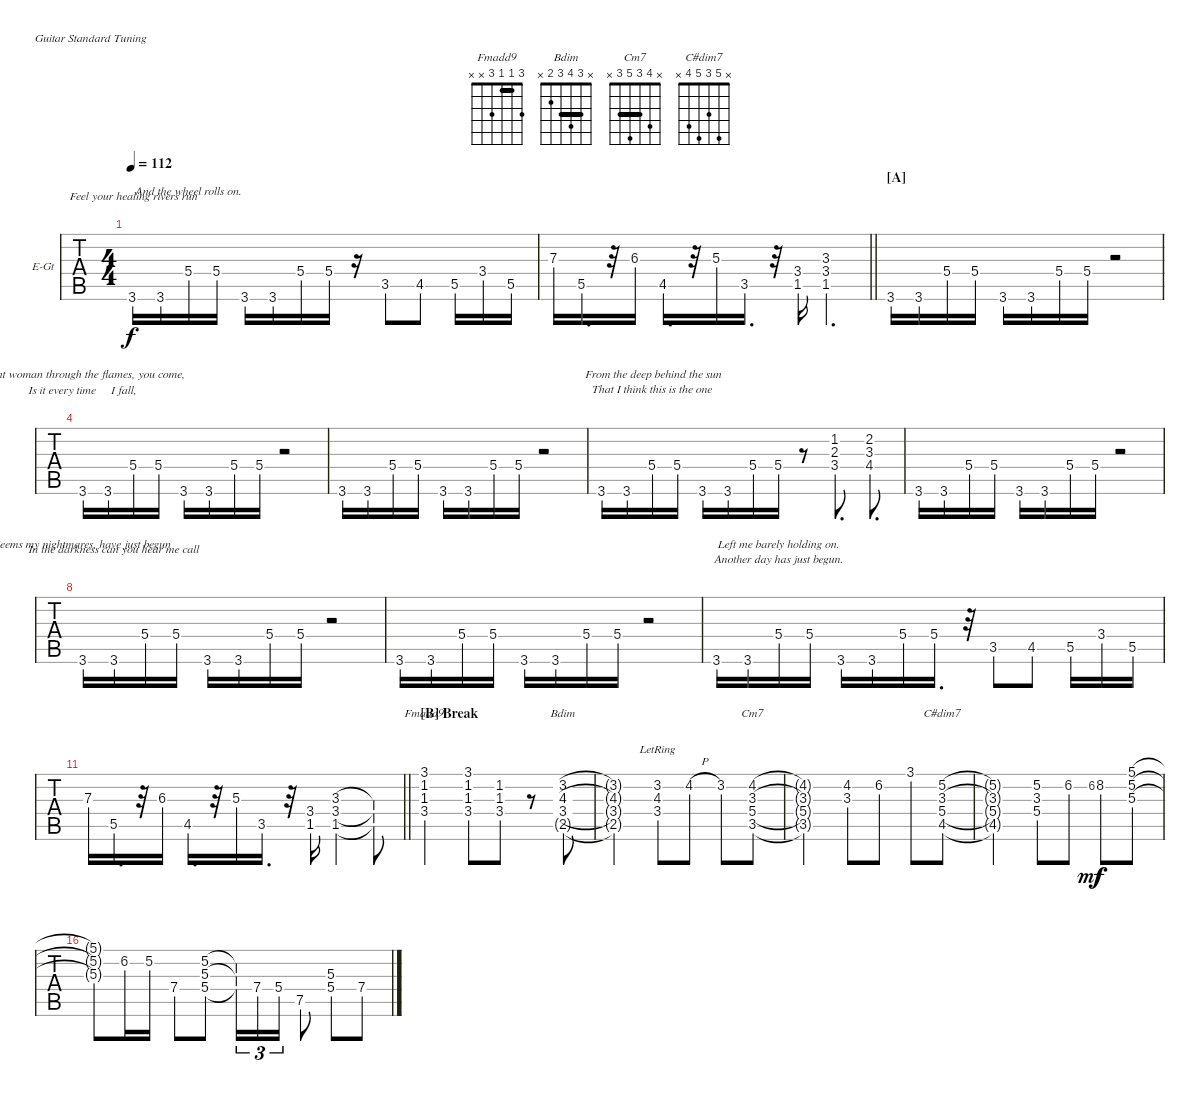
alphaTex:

\bracketExtendMode nobrackets
\firstSystemTrackNameOrientation horizontal
\otherSystemsTrackNameOrientation horizontal
\defaultBarNumberDisplay FirstOfSystem
\track ("Guitar 1" "E-Gt") {instrument distortionguitar}
\staff {tabs}
\tuning (E4 B3 G3 D3 A2 E2)
\chord ("Fmadd9" 3 1 1 3 x x) {showfingering false barre 1}
\chord ("Bdim" x 3 4 3 2 x) {showfingering false barre 3}
\chord ("Cm7" x 4 3 5 3 x) {showfingering false barre 3}
\chord ("C#dim7" x 5 3 5 4 x) {showfingering false}
\ts (4 4)
\scale
0.463573
\tempo 112
\accidentals auto
\clef g2
\ottava regular
\simile none
\ks c
3.6.16{lyrics (0 "") lyrics (1 " Feel your healing rivers run") lyrics (2 "") lyrics (3 "") lyrics (4 "") dy f} 3.6.16{lyrics (0 "") lyrics (1 "") lyrics (2 "") lyrics (3 "") lyrics (4 "")} 5.4.16{lyrics (0 "And the wheel rolls on.      ") lyrics (1 "") lyrics (2 "") lyrics (3 "") lyrics (4 "")} 5.4.16{lyrics (0 "") lyrics (1 "") lyrics (2 "") lyrics (3 "") lyrics (4 "")} 3.6.16{lyrics (0 "") lyrics (1 "") lyrics (2 "") lyrics (3 "") lyrics (4 "")} 3.6.16{lyrics (0 "") lyrics (1 "") lyrics (2 "") lyrics (3 "") lyrics (4 "")} 5.4.16{lyrics (0 "") lyrics (1 "") lyrics (2 "") lyrics (3 "") lyrics (4 "")} 5.4.16{lyrics (0 "") lyrics (1 "") lyrics (2 "") lyrics (3 "") lyrics (4 "")} r.16{lyrics (0 "") lyrics (1 "") lyrics (2 "") lyrics (3 "") lyrics (4 "")} 3.5.8{lyrics (0 "") lyrics (1 "") lyrics (2 "") lyrics (3 "") lyrics (4 "")} 4.5.8{lyrics (0 "") lyrics (1 "") lyrics (2 "") lyrics (3 "") lyrics (4 "")} 5.5.16{lyrics (0 "") lyrics (1 "") lyrics (2 "") lyrics (3 "") lyrics (4 "")} 3.4.16{lyrics (0 "") lyrics (1 "") lyrics (2 "") lyrics (3 "") lyrics (4 "")} 5.5.16{lyrics (0 "") lyrics (1 "") lyrics (2 "") lyrics (3 "") lyrics (4 "")} |
\scale
0.282051
\barLineRight lightlight
7.3.16{lyrics (0 "") lyrics (1 "") lyrics (2 "") lyrics (3 "") lyrics (4 "")} 5.5.16{d lyrics (0 "") lyrics (1 "") lyrics (2 "") lyrics (3 "") lyrics (4 "")} r.32 6.3.16{lyrics (0 "") lyrics (1 "") lyrics (2 "") lyrics (3 "") lyrics (4 "")} 4.5.16{d lyrics (0 "") lyrics (1 "") lyrics (2 "") lyrics (3 "") lyrics (4 "")} r.32 5.3.16{lyrics (0 "") lyrics (1 "") lyrics (2 "") lyrics (3 "") lyrics (4 "")} 3.5.16{d lyrics (0 "") lyrics (1 "") lyrics (2 "") lyrics (3 "") lyrics (4 "")} r.32 (1.5 3.4).16{lyrics (0 "") lyrics (1 "") lyrics (2 "") lyrics (3 "") lyrics (4 "")} (3.4 1.5 3.3).4{d lyrics (0 "") lyrics (1 "") lyrics (2 "") lyrics (3 "") lyrics (4 "")} |
\section ("A" "")
3.6.16{lyrics (0 "") lyrics (1 "") lyrics (2 "") lyrics (3 "") lyrics (4 "")} 3.6.16{lyrics (0 "") lyrics (1 "") lyrics (2 "") lyrics (3 "") lyrics (4 "")} 5.4.16{lyrics (0 "") lyrics (1 "") lyrics (2 "") lyrics (3 "") lyrics (4 "")} 5.4.16{lyrics (0 "") lyrics (1 "") lyrics (2 "") lyrics (3 "") lyrics (4 "")} 3.6.16{lyrics (0 "") lyrics (1 "") lyrics (2 "") lyrics (3 "") lyrics (4 "")} 3.6.16{lyrics (0 "") lyrics (1 "") lyrics (2 "") lyrics (3 "") lyrics (4 "")} 5.4.16{lyrics (0 "") lyrics (1 "") lyrics (2 "") lyrics (3 "") lyrics (4 "")} 5.4.16{lyrics (0 "") lyrics (1 "") lyrics (2 "") lyrics (3 "") lyrics (4 "")} r.2 |
3.6.16{lyrics (0 "Silent woman through the flames, you come,") lyrics (1 "Is it every time     I fall, ") lyrics (2 "") lyrics (3 "") lyrics (4 "")} 3.6.16{lyrics (0 "") lyrics (1 "") lyrics (2 "") lyrics (3 "") lyrics (4 "")} 5.4.16{lyrics (0 "") lyrics (1 "") lyrics (2 "") lyrics (3 "") lyrics (4 "")} 5.4.16{lyrics (0 "") lyrics (1 "") lyrics (2 "") lyrics (3 "") lyrics (4 "")} 3.6.16{lyrics (0 "") lyrics (1 "") lyrics (2 "") lyrics (3 "") lyrics (4 "")} 3.6.16{lyrics (0 "") lyrics (1 "") lyrics (2 "") lyrics (3 "") lyrics (4 "")} 5.4.16{lyrics (0 "") lyrics (1 "") lyrics (2 "") lyrics (3 "") lyrics (4 "")} 5.4.16{lyrics (0 "") lyrics (1 "") lyrics (2 "") lyrics (3 "") lyrics (4 "")} r.2 |
3.6.16{lyrics (0 "") lyrics (1 "") lyrics (2 "") lyrics (3 "") lyrics (4 "")} 3.6.16{lyrics (0 "") lyrics (1 "") lyrics (2 "") lyrics (3 "") lyrics (4 "")} 5.4.16{lyrics (0 "") lyrics (1 "") lyrics (2 "") lyrics (3 "") lyrics (4 "")} 5.4.16{lyrics (0 "") lyrics (1 "") lyrics (2 "") lyrics (3 "") lyrics (4 "")} 3.6.16{lyrics (0 "") lyrics (1 "") lyrics (2 "") lyrics (3 "") lyrics (4 "")} 3.6.16{lyrics (0 "") lyrics (1 "") lyrics (2 "") lyrics (3 "") lyrics (4 "")} 5.4.16{lyrics (0 "") lyrics (1 "") lyrics (2 "") lyrics (3 "") lyrics (4 "")} 5.4.16{lyrics (0 "") lyrics (1 "") lyrics (2 "") lyrics (3 "") lyrics (4 "")} r.2 |
3.6.16{lyrics (0 "") lyrics (1 "") lyrics (2 "") lyrics (3 "") lyrics (4 "")} 3.6.16{lyrics (0 "") lyrics (1 "") lyrics (2 "") lyrics (3 "") lyrics (4 "")} 5.4.16{lyrics (0 " From the deep behind the sun") lyrics (1 "That I think this is the one") lyrics (2 "") lyrics (3 "") lyrics (4 "")} 5.4.16{lyrics (0 "") lyrics (1 "") lyrics (2 "") lyrics (3 "") lyrics (4 "")} 3.6.16{lyrics (0 "") lyrics (1 "") lyrics (2 "") lyrics (3 "") lyrics (4 "")} 3.6.16{lyrics (0 "") lyrics (1 "") lyrics (2 "") lyrics (3 "") lyrics (4 "")} 5.4.16{lyrics (0 "") lyrics (1 "") lyrics (2 "") lyrics (3 "") lyrics (4 "")} 5.4.16{lyrics (0 "") lyrics (1 "") lyrics (2 "") lyrics (3 "") lyrics (4 "")} r.8 (1.2 2.3 3.4).8{d lyrics (0 "") lyrics (1 "") lyrics (2 "") lyrics (3 "") lyrics (4 "")} (2.2 3.3 4.4).8{d lyrics (0 "") lyrics (1 "") lyrics (2 "") lyrics (3 "") lyrics (4 "")} |
3.6.16{lyrics (0 "") lyrics (1 "") lyrics (2 "") lyrics (3 "") lyrics (4 "")} 3.6.16{lyrics (0 "") lyrics (1 "") lyrics (2 "") lyrics (3 "") lyrics (4 "")} 5.4.16{lyrics (0 "") lyrics (1 "") lyrics (2 "") lyrics (3 "") lyrics (4 "")} 5.4.16{lyrics (0 "") lyrics (1 "") lyrics (2 "") lyrics (3 "") lyrics (4 "")} 3.6.16{lyrics (0 "") lyrics (1 "") lyrics (2 "") lyrics (3 "") lyrics (4 "")} 3.6.16{lyrics (0 "") lyrics (1 "") lyrics (2 "") lyrics (3 "") lyrics (4 "")} 5.4.16{lyrics (0 "") lyrics (1 "") lyrics (2 "") lyrics (3 "") lyrics (4 "")} 5.4.16{lyrics (0 "") lyrics (1 "") lyrics (2 "") lyrics (3 "") lyrics (4 "")} r.2 |
3.6.16{lyrics (0 "Seems my nightmares, have just begun") lyrics (1 "") lyrics (2 "") lyrics (3 "") lyrics (4 "")} 3.6.16{lyrics (0 "") lyrics (1 "In the darkness can you hear me call") lyrics (2 "") lyrics (3 "") lyrics (4 "")} 5.4.16{lyrics (0 "") lyrics (1 "") lyrics (2 "") lyrics (3 "") lyrics (4 "")} 5.4.16{lyrics (0 "") lyrics (1 "") lyrics (2 "") lyrics (3 "") lyrics (4 "")} 3.6.16{lyrics (0 "") lyrics (1 "") lyrics (2 "") lyrics (3 "") lyrics (4 "")} 3.6.16{lyrics (0 "") lyrics (1 "") lyrics (2 "") lyrics (3 "") lyrics (4 "")} 5.4.16{lyrics (0 "") lyrics (1 "") lyrics (2 "") lyrics (3 "") lyrics (4 "")} 5.4.16{lyrics (0 "") lyrics (1 "") lyrics (2 "") lyrics (3 "") lyrics (4 "")} r.2 |
3.6.16{lyrics (0 "") lyrics (1 "") lyrics (2 "") lyrics (3 "") lyrics (4 "")} 3.6.16{lyrics (0 "") lyrics (1 "") lyrics (2 "") lyrics (3 "") lyrics (4 "")} 5.4.16{lyrics (0 "") lyrics (1 "") lyrics (2 "") lyrics (3 "") lyrics (4 "")} 5.4.16{lyrics (0 "") lyrics (1 "") lyrics (2 "") lyrics (3 "") lyrics (4 "")} 3.6.16{lyrics (0 "") lyrics (1 "") lyrics (2 "") lyrics (3 "") lyrics (4 "")} 3.6.16{lyrics (0 "") lyrics (1 "") lyrics (2 "") lyrics (3 "") lyrics (4 "")} 5.4.16{lyrics (0 "") lyrics (1 "") lyrics (2 "") lyrics (3 "") lyrics (4 "")} 5.4.16{lyrics (0 "") lyrics (1 "") lyrics (2 "") lyrics (3 "") lyrics (4 "")} r.2 |
3.6.16{lyrics (0 "") lyrics (1 "") lyrics (2 "") lyrics (3 "") lyrics (4 "")} 3.6.16{lyrics (0 "") lyrics (1 "") lyrics (2 "") lyrics (3 "") lyrics (4 "")} 5.4.16{lyrics (0 "Left me barely holding on.") lyrics (1 "Another day has just begun.") lyrics (2 "") lyrics (3 "") lyrics (4 "")} 5.4.16{lyrics (0 "") lyrics (1 "") lyrics (2 "") lyrics (3 "") lyrics (4 "")} 3.6.16{lyrics (0 "") lyrics (1 "") lyrics (2 "") lyrics (3 "") lyrics (4 "")} 3.6.16{lyrics (0 "") lyrics (1 "") lyrics (2 "") lyrics (3 "") lyrics (4 "")} 5.4.16{lyrics (0 "") lyrics (1 "") lyrics (2 "") lyrics (3 "") lyrics (4 "")} 5.4.16{d lyrics (0 "") lyrics (1 "") lyrics (2 "") lyrics (3 "") lyrics (4 "")} r.32 3.5.8{lyrics (0 "") lyrics (1 "") lyrics (2 "") lyrics (3 "") lyrics (4 "")} 4.5.8{lyrics (0 "") lyrics (1 "") lyrics (2 "") lyrics (3 "") lyrics (4 "")} 5.5.16{lyrics (0 "") lyrics (1 "") lyrics (2 "") lyrics (3 "") lyrics (4 "")} 3.4.16{lyrics (0 "") lyrics (1 "") lyrics (2 "") lyrics (3 "") lyrics (4 "")} 5.5.16{lyrics (0 "") lyrics (1 "") lyrics (2 "") lyrics (3 "") lyrics (4 "")} |
\barLineRight lightlight
7.3.16{lyrics (0 "") lyrics (1 "") lyrics (2 "") lyrics (3 "") lyrics (4 "")} 5.5.16{d lyrics (0 "") lyrics (1 "") lyrics (2 "") lyrics (3 "") lyrics (4 "")} r.32 6.3.16{lyrics (0 "") lyrics (1 "") lyrics (2 "") lyrics (3 "") lyrics (4 "")} 4.5.16{d lyrics (0 "") lyrics (1 "") lyrics (2 "") lyrics (3 "") lyrics (4 "")} r.32 5.3.16{lyrics (0 "") lyrics (1 "") lyrics (2 "") lyrics (3 "") lyrics (4 "")} 3.5.16{d} r.32 (1.5 3.4).16 (3.4 1.5 3.3).4 (3.4{t} 1.5{t} 3.3{t}).8 |
\section ("B" "Break")
(3.1 1.2 1.3 3.4).2{ch "Fmadd9" lyrics (0 "") lyrics (1 "") lyrics (2 "") lyrics (3 "") lyrics (4 "")} (3.1 1.2 1.3 3.4).8{lyrics (0 "") lyrics (1 "") lyrics (2 "") lyrics (3 "") lyrics (4 "")} (1.2 1.3 3.4).8{lyrics (0 "") lyrics (1 "") lyrics (2 "") lyrics (3 "") lyrics (4 "")} r.8 (3.2 4.3 3.4 2.5{g}).8{ch "Bdim" lyrics (0 "") lyrics (1 "") lyrics (2 "") lyrics (3 "") lyrics (4 "")} |
(3.2{t} 4.3{t} 3.4{t} 2.5{t}).2{lyrics (0 "") lyrics (1 "") lyrics (2 "") lyrics (3 "") lyrics (4 "")} (3.2 4.3{lr} 3.4{lr}).8{lyrics (0 "") lyrics (1 "") lyrics (2 "") lyrics (3 "") lyrics (4 "")} 4.2{h}.8{lyrics (0 "") lyrics (1 "") lyrics (2 "") lyrics (3 "") lyrics (4 "")} 3.2.8{lyrics (0 "") lyrics (1 "") lyrics (2 "") lyrics (3 "") lyrics (4 "")} (4.2 3.3 5.4 3.5).8{ch "Cm7"} |
(4.2{t} 3.3{t} 5.4{t} 3.5{t}).2{lyrics (0 "") lyrics (1 "") lyrics (2 "") lyrics (3 "") lyrics (4 "")} (4.2 3.3).8{lyrics (0 "") lyrics (1 "") lyrics (2 "") lyrics (3 "") lyrics (4 "")} 6.2.8{lyrics (0 "") lyrics (1 "") lyrics (2 "") lyrics (3 "") lyrics (4 "")} 3.1.8{lyrics (0 "") lyrics (1 "") lyrics (2 "") lyrics (3 "") lyrics (4 "")} (5.2 3.3 5.4 4.5).8{ch "C#dim7"} |
(5.2{t} 3.3{t} 5.4{t} 4.5{t}).2{lyrics (0 "") lyrics (1 "") lyrics (2 "") lyrics (3 "") lyrics (4 "")} (5.2 3.3 5.4).8{lyrics (0 "") lyrics (1 "") lyrics (2 "") lyrics (3 "") lyrics (4 "")} 6.2.8{lyrics (0 "") lyrics (1 "") lyrics (2 "") lyrics (3 "") lyrics (4 "")} 6.2.8{lyrics (0 "") lyrics (1 "") lyrics (2 "") lyrics (3 "") lyrics (4 "") gr dy mf} 8.2.8{dy f} (5.1 5.2 5.3).8 |
(5.1{t} 5.2{t} 5.3{t}).8{lyrics (0 "") lyrics (1 "") lyrics (2 "") lyrics (3 "") lyrics (4 "")} 6.2.16{lyrics (0 "") lyrics (1 "") lyrics (2 "") lyrics (3 "") lyrics (4 "")} 5.2.16{lyrics (0 "") lyrics (1 "") lyrics (2 "") lyrics (3 "") lyrics (4 "")} 7.4.8{lyrics (0 "") lyrics (1 "") lyrics (2 "") lyrics (3 "") lyrics (4 "")} (5.2 5.3 5.4).8 (5.2{t} 5.3{t} 5.4{t}).16{tu (3 2)} 7.4.16{tu (3 2)} 5.4.16{tu (3 2)} 7.5.8 (5.3 5.4).8 7.4.8
